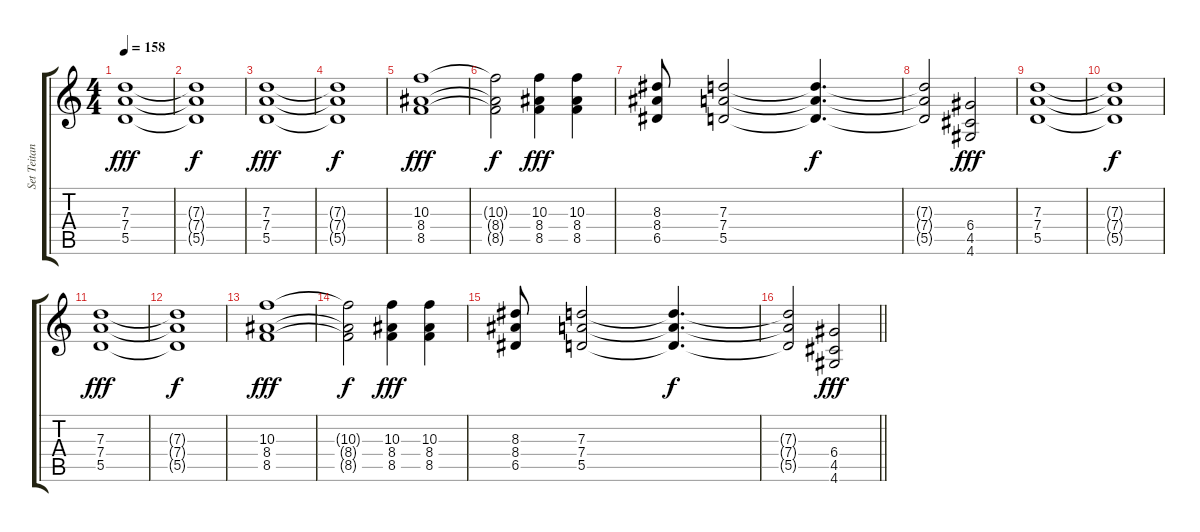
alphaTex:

\track ("Set Teitan" "Set Teitan") {instrument distortionguitar}
\staff {score tabs}
\tuning (E4 B3 G3 D3 A2 E2) {hide}
\ts (4 4)
\tempo 158
\clef g2
\ks c
(7.3 7.4 5.5).1{dy fff} |
(7.3{t} 7.4{t} 5.5{t}).1{dy f} |
(7.3 7.4 5.5).1{dy fff} |
(7.3{t} 7.4{t} 5.5{t}).1{dy f} |
(10.3 8.4 8.5).1{dy fff} |
(10.3{t} 8.4{t} 8.5{t}).2{dy f} (10.3 8.4 8.5).4{dy fff} (10.3 8.4 8.5).4 |
(8.3 8.4 6.5).8 (7.3 7.4 5.5).2 (7.3{t} 7.4{t} 5.5{t}).4{d dy f} |
(7.3{t} 7.4{t} 5.5{t}).2 (6.4 4.5 4.6).2{dy fff} |
(7.3 7.4 5.5).1 |
(7.3{t} 7.4{t} 5.5{t}).1{dy f} |
(7.3 7.4 5.5).1{dy fff} |
(7.3{t} 7.4{t} 5.5{t}).1{dy f} |
(10.3 8.4 8.5).1{dy fff} |
(10.3{t} 8.4{t} 8.5{t}).2{dy f} (10.3 8.4 8.5).4{dy fff} (10.3 8.4 8.5).4 |
(8.3 8.4 6.5).8 (7.3 7.4 5.5).2 (7.3{t} 7.4{t} 5.5{t}).4{d dy f} |
\barLineRight lightlight
(7.3{t} 7.4{t} 5.5{t}).2 (6.4 4.5 4.6).2{dy fff}
